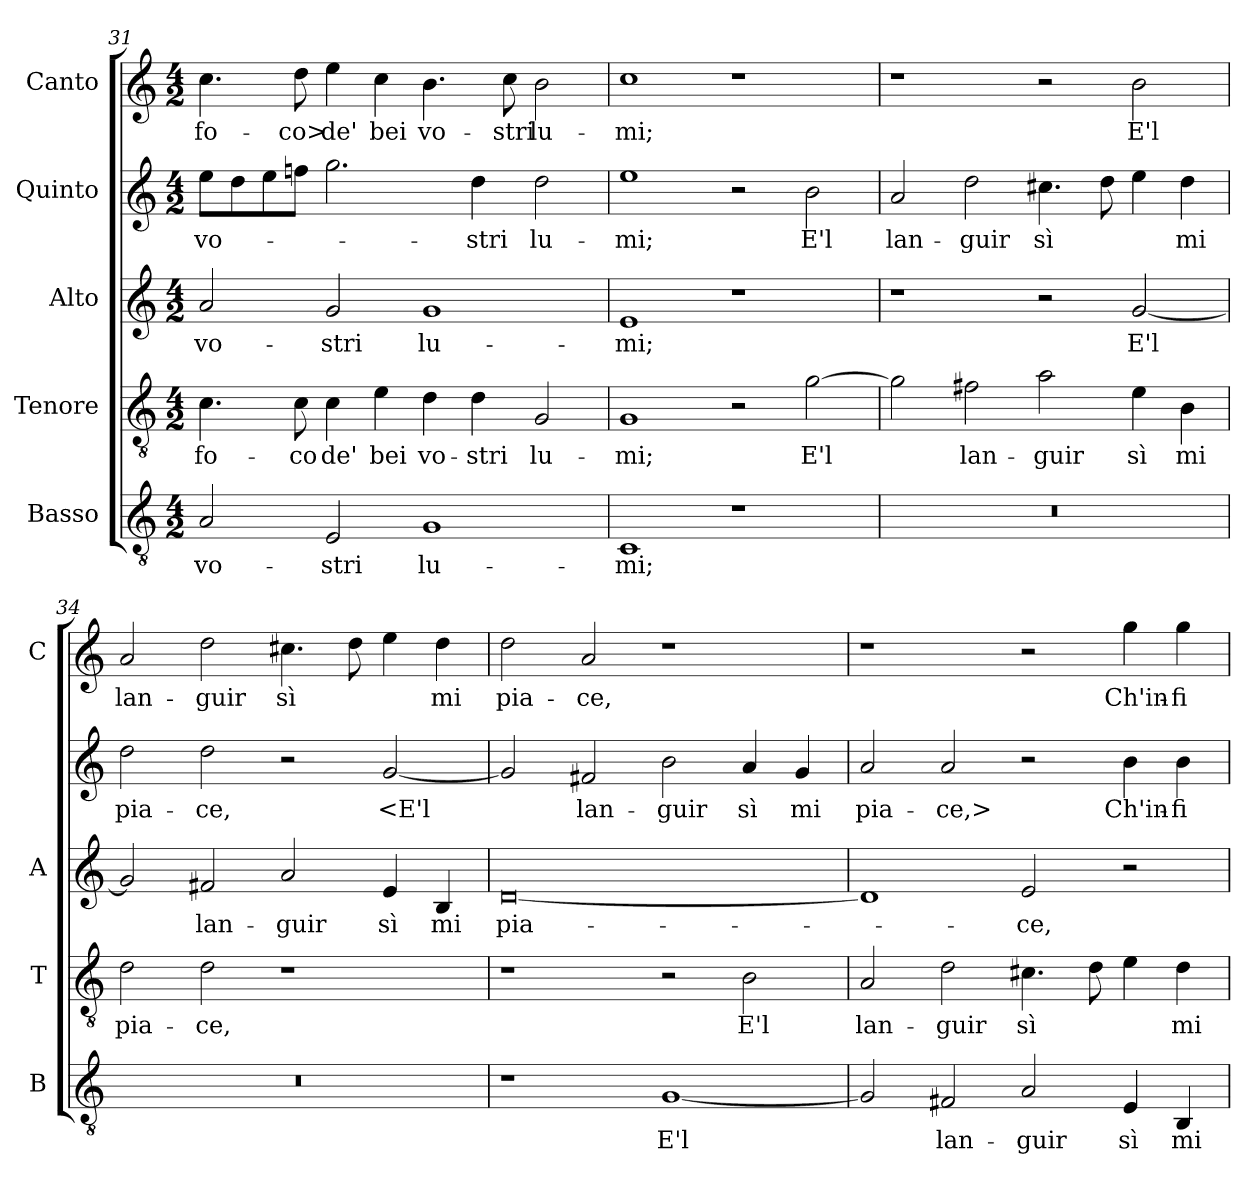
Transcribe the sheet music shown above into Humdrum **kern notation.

**kern	**text	**kern	**text	**kern	**text	**kern	**text	**kern	**text
*part5	*part5	*part4	*part4	*part3	*part3	*part2	*part2	*part1	*part1
*staff5	*staff5	*staff4	*staff4	*staff3	*staff3	*staff2	*staff2	*staff1	*staff1
*I"Basso	*	*I"Tenore	*	*I"Alto	*	*I"Quinto	*	*I"Canto	*
*I'B	*	*I'T	*	*I'A	*	*	*	*I'C	*
*clefGv2	*	*clefGv2	*	*clefG2	*	*clefG2	*	*clefG2	*
*k[]	*	*k[]	*	*k[]	*	*k[]	*	*k[]	*
*C:	*	*C:	*	*C:	*	*C:	*	*C:	*
*M4/2	*	*M4/2	*	*M4/2	*	*M4/2	*	*M4/2	*
=31	=31	=31	=31	=31	=31	=31	=31	=31	=31
2A	vo-	4.c	fo-	2a	vo-	8eeL	vo-	4.cc	fo-
.	.	.	.	.	.	8dd	.	.	.
.	.	.	.	.	.	8ee	.	.	.
.	.	8c	-co	.	.	8ffnJ	.	8dd	-co>
2E	-stri	4c	de'	2g	-stri	2.gg	.	4ee	de'
.	.	4e	bei	.	.	.	.	4cc	bei
1G	lu-	4d	vo-	1g	lu-	.	.	4.b	vo-
.	.	4d	-stri	.	.	4dd	-stri	.	.
.	.	.	.	.	.	.	.	8cc	-stri
.	.	2G	lu-	.	.	2dd	lu-	2b	lu-
=32	=32	=32	=32	=32	=32	=32	=32	=32	=32
1C	-mi;	1G	-mi;	1e	-mi;	1ee	-mi;	1cc	-mi;
1r	.	2r	.	1r	.	2r	.	1r	.
.	.	[2g	E'l	.	.	2b	E'l	.	.
=33	=33	=33	=33	=33	=33	=33	=33	=33	=33
0r	.	2g]	.	1r	.	2a	lan-	1r	.
.	.	2f#X	lan-	.	.	2dd	-guir	.	.
.	.	2a	-guir	2r	.	4.cc#X	sì	2r	.
.	.	.	.	.	.	8dd	.	.	.
.	.	4e	sì	[2g	E'l	4ee	.	2b	E'l
.	.	4B	mi	.	.	4dd	mi	.	.
=34	=34	=34	=34	=34	=34	=34	=34	=34	=34
0r	.	2d	pia-	2g]	.	2dd	pia-	2a	lan-
.	.	2d	-ce,	2f#X	lan-	2dd	-ce,	2dd	-guir
.	.	1r	.	2a	-guir	2r	.	4.cc#X	sì
.	.	.	.	.	.	.	.	8dd	.
.	.	.	.	4e	sì	[2g	<E'l	4ee	.
.	.	.	.	4B	mi	.	.	4dd	mi
=35	=35	=35	=35	=35	=35	=35	=35	=35	=35
1r	.	1r	.	[0d	pia-	2g]	.	2dd	pia-
.	.	.	.	.	.	2f#X	lan-	2a	-ce,
[1G	E'l	2r	.	.	.	2b	-guir	1r	.
.	.	2B	E'l	.	.	4a	sì	.	.
.	.	.	.	.	.	4g	mi	.	.
=36	=36	=36	=36	=36	=36	=36	=36	=36	=36
2G]	.	2A	lan-	1d]	.	2a	pia-	1r	.
2F#X	lan-	2d	-guir	.	.	2a	-ce,>	.	.
2A	-guir	4.c#X	sì	2e	-ce,	2r	.	2r	.
.	.	8d	.	.	.	.	.	.	.
4E	sì	4e	.	2r	.	4b	Ch'in-	4gg	Ch'in-
4BB	mi	4d	mi	.	.	4b	-fi-	4gg	-fi-
=	=	=	=	=	=	=	=	=	=
*-	*-	*-	*-	*-	*-	*-	*-	*-	*-
